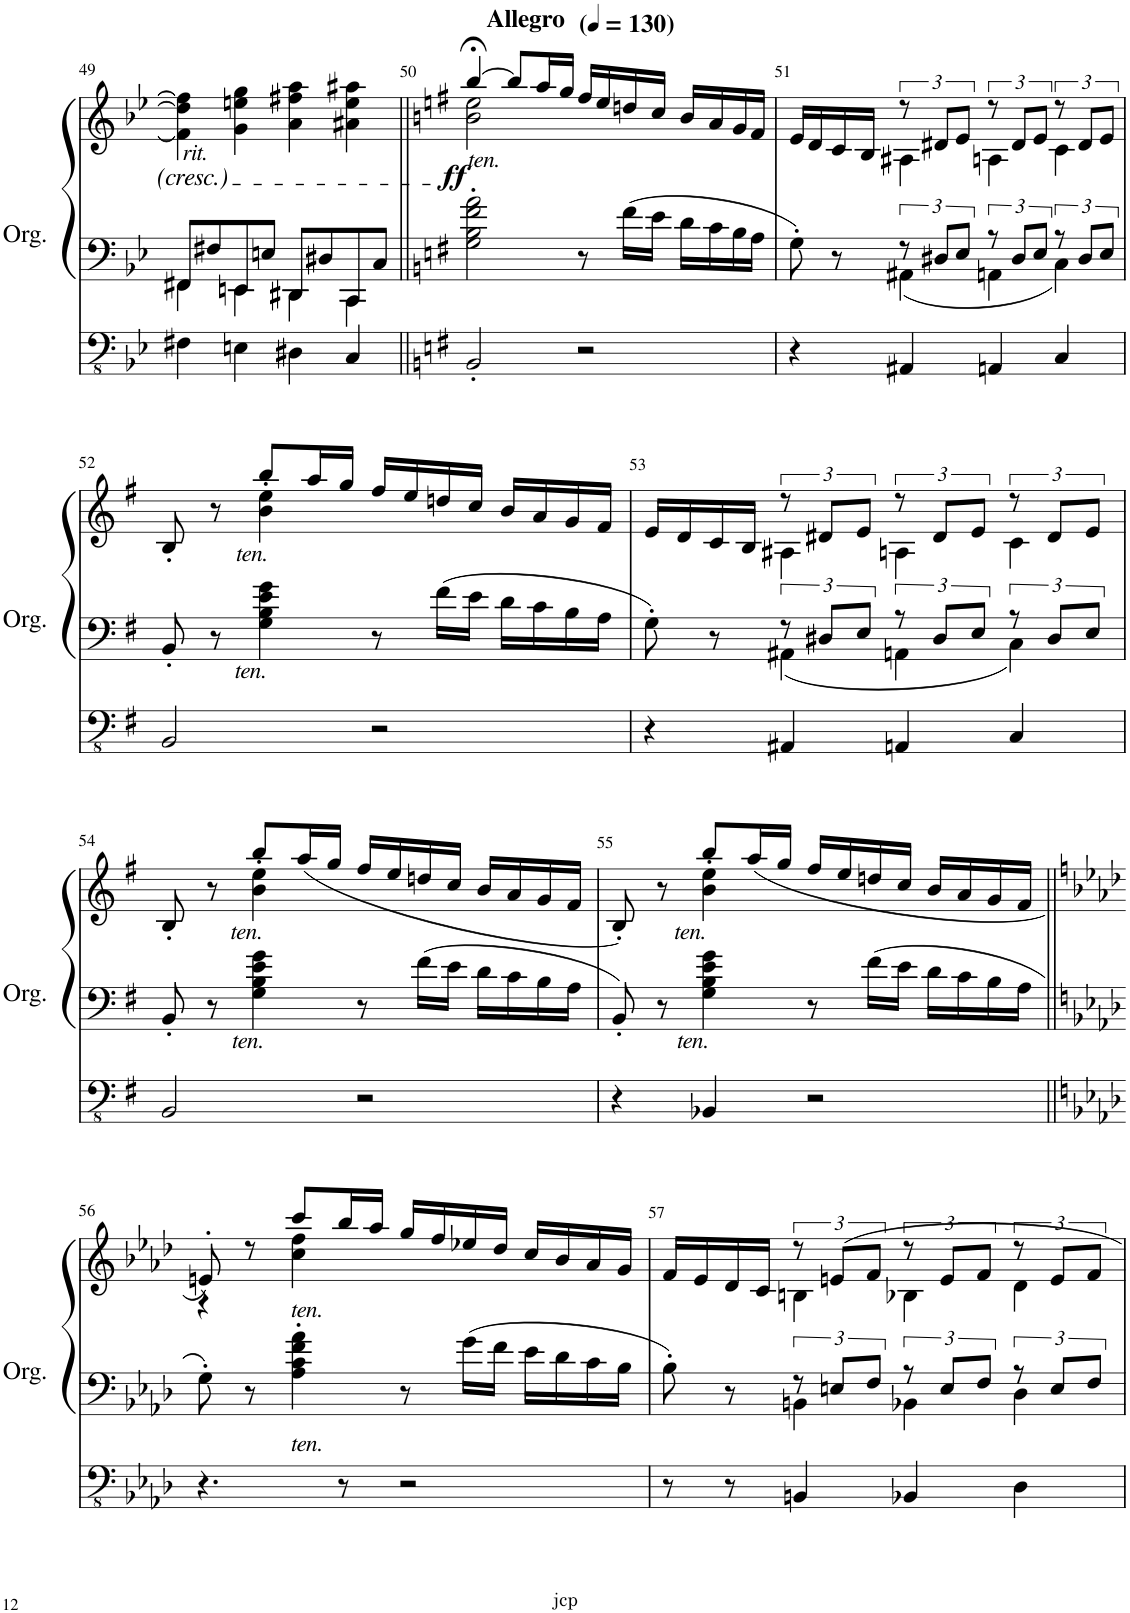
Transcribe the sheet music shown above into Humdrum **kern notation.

**kern	**kern	**kern	**dynam
*part1	*part1	*part1	*part1
*staff3	*staff2	*staff1	*staff1/2/3
*I"Orgue à tuyaux	*	*	*
*I'Org.	*	*	*
!!LO:PB:g=z
*clefFv4	*clefF4	*clefG2	*
*k[b-e-]	*k[b-e-]	*k[b-e-]	*
*M4/4	*M4/4	*M4/4	*
*met(c)	*met(c)	*met(c)	*
=49	=49	=49	=49
*	*^	*	*
!	!	!	!LO:TX:b:i:t=rit.	!
4FF#X\	8FF#X/L	4FF#\	4f#\] 4dd#\] 4ff#\]	.
.	8F#X/	.	.	.
4EEn\	8EEn/	4EE\	4g\ 4een\ 4gg\	.
.	8En/J	.	.	.
4DD#X\	8DD#X/L	4DD#\	4a\ 4ff#X\ 4aa\	.
.	8D#X/	.	.	.
4CC/	8CC/	4CC\	4a#X\ 4ee\ 4aa#X\	.
.	8C/J	.	.	.
*	*v	*v	*	*
=50||	=50||	=50||	=50||
*k[f#]	*k[f#]	*k[f#]	*
*	*	*^	*
!	!	!LO:TX:b:i:t=ten.	!	!
!	!	!	!	!LO:DY:b
2BBB'/	2G\' 2B\' 2f#\' 2a\'	[4bb;</	2b\ 2ee\	ff
*	*	*MM130	*	*
!	!	!LO:TX:a:B:t=Allegro	!	!
.	.	8bb/L]	.	.
.	.	16aa/L	.	.
.	.	16gg/JJ	.	.
2r	8r	16ff#/LL	2ryy	.
.	.	16ee/	.	.
.	16f#\LL	16ddn/	.	.
.	16e\JJ	16cc/JJ	.	.
.	16d\LL	16b/LL	.	.
.	16c\	16a/	.	.
.	16B\	16g/	.	.
.	16A\JJ	16f#/JJ	.	.
=51	=51	=51	=51	=51
*	*^	*	*	*
4r	8G'\	4ryy	16e/LL	4ryy	.
.	.	.	16d/	.	.
.	8r	.	16c/	.	.
.	.	.	16B/JJ	.	.
4AAA#X/	12r	4AA#X\	12r	4A#X\	.
.	12D#X/L	.	12d#X/L	.	.
.	12E/J	.	12e/J	.	.
4AAAn/	12r	4AAn\	12r	4An\	.
.	12D#/L	.	12d#/L	.	.
.	12E/J	.	12e/J	.	.
4CC/	12r	4C\	12r	4c\	.
.	12D#/L	.	12d#/L	.	.
.	12E/J	.	12e/J	.	.
*	*v	*v	*	*	*
!!LO:LB:g=z	!!
=52	=52	=52	=52	=52
2BBB/	8BB'/	8B'/	4ryy	.
.	8r	8r	.	.
!	!	!LO:TX:b:i:t=ten.	!	!
!	!LO:TX:b:i:t=ten.	!	!	!
.	4G\ 4B\ 4e\ 4g\	8bb/L	4b\'> 4ee\'>	.
.	.	16aa/L	.	.
.	.	16gg/JJ	.	.
2r	8r	16ff#/LL	2ryy	.
.	.	16ee/	.	.
.	16f#\LL	16ddn/	.	.
.	16e\JJ	16cc/JJ	.	.
.	16d\LL	16b/LL	.	.
.	16c\	16a/	.	.
.	16B\	16g/	.	.
.	16A\JJ	16f#/JJ	.	.
=53	=53	=53	=53	=53
*	*^	*	*	*
4r	8G'\	4ryy	16e/LL	4ryy	.
.	.	.	16d/	.	.
.	8r	.	16c/	.	.
.	.	.	16B/JJ	.	.
4AAA#X/	12r	4AA#X\	12r	4A#X\	.
.	12D#X/L	.	12d#X/L	.	.
.	12E/J	.	12e/J	.	.
4AAAn/	12r	4AAn\	12r	4An\	.
.	12D#/L	.	12d#/L	.	.
.	12E/J	.	12e/J	.	.
4CC/	12r	4C\	12r	4c\	.
.	12D#/L	.	12d#/L	.	.
.	12E/J	.	12e/J	.	.
*	*v	*v	*	*	*
!!LO:LB:g=z	!!
=54	=54	=54	=54	=54
2BBB/	8BB'/	8B'/	4ryy	.
.	8r	8r	.	.
!	!	!LO:TX:b:i:t=ten.	!	!
!	!LO:TX:b:i:t=ten.	!	!	!
.	4G\ 4B\ 4e\ 4g\	8bb/L	4b\'> 4ee\'>	.
.	.	(<16aa/L	.	.
.	.	16gg/JJ	.	.
2r	8r	16ff#/LL	2ryy	.
.	.	16ee/	.	.
.	16f#\LL	16ddn/	.	.
.	16e\JJ	16cc/JJ	.	.
.	16d\LL	16b/LL	.	.
.	16c\	16a/	.	.
.	16B\	16g/	.	.
.	16A\JJ	16f#/JJ	.	.
=55	=55	=55	=55	=55
4r	8BB'/	8B'/)	4ryy	.
.	8r	8r	.	.
!	!	!LO:TX:b:i:t=ten.	!	!
!	!LO:TX:b:i:t=ten.	!	!	!
4BBB-X/	4G\ 4B\ 4e\ 4g\	8bb/L	4b\'> 4ee\'>	.
.	.	(<16aa/L	.	.
.	.	16gg/JJ	.	.
2r	8r	16ff#/LL	2ryy	.
.	.	16ee/	.	.
.	16f#\LL	16ddn/	.	.
.	16e\JJ	16cc/JJ	.	.
.	16d\LL	16b/LL	.	.
.	16c\	16a/	.	.
.	16B\	16g/	.	.
.	16A\JJ	16f#/JJ	.	.
!!LO:LB:g=z	!!
=56||	=56||	=56||	=56||	=56||
*k[b-e-a-d-]	*k[b-e-a-d-]	*k[b-e-a-d-]	*	*
4.r	8G'\	8en'/)	4r	.
.	8r	8r	.	.
!	!	!LO:TX:b:i:t=ten.	!	!
!	!LO:TX:b:i:t=ten.	!	!	!
.	4A-\' 4c\' 4f\' 4a-\'	8ccc/L	4cc\ 4ff\	.
8r	.	16bb-/L	.	.
.	.	16aa-/JJ	.	.
2r	8r	16gg/LL	2ryy	.
.	.	16ff/	.	.
.	16g\LL	16ee-X/	.	.
.	16f\JJ	16dd-/JJ	.	.
.	16e-\LL	16cc/LL	.	.
.	16d-\	16b-/	.	.
.	16c\	16a-/	.	.
.	16B-\JJ	16g/JJ	.	.
=57	=57	=57	=57	=57
*	*^	*	*	*
8r	8B-'\	4ryy	16f/LL	4ryy	.
.	.	.	16e-/	.	.
8r	8r	.	16d-/	.	.
.	.	.	16c/JJ	.	.
4BBBn/	12r	4BBn\	12r	4Bn\	.
.	12En/L	.	12en/L	.	.
.	12F/J	.	12f/J	.	.
4BBB-X/	12r	4BB-X\	12r	4B-X\	.
.	12E/L	.	12e/L	.	.
.	12F/J	.	12f/J	.	.
4DD-\	12r	4D-\	12r	4d-\	.
.	12E/L	.	12e/L	.	.
.	12F/J	.	12f/J	.	.
*	*v	*v	*	*	*
*	*	*v	*v	*
=	=	=	=
*-	*-	*-	*-
